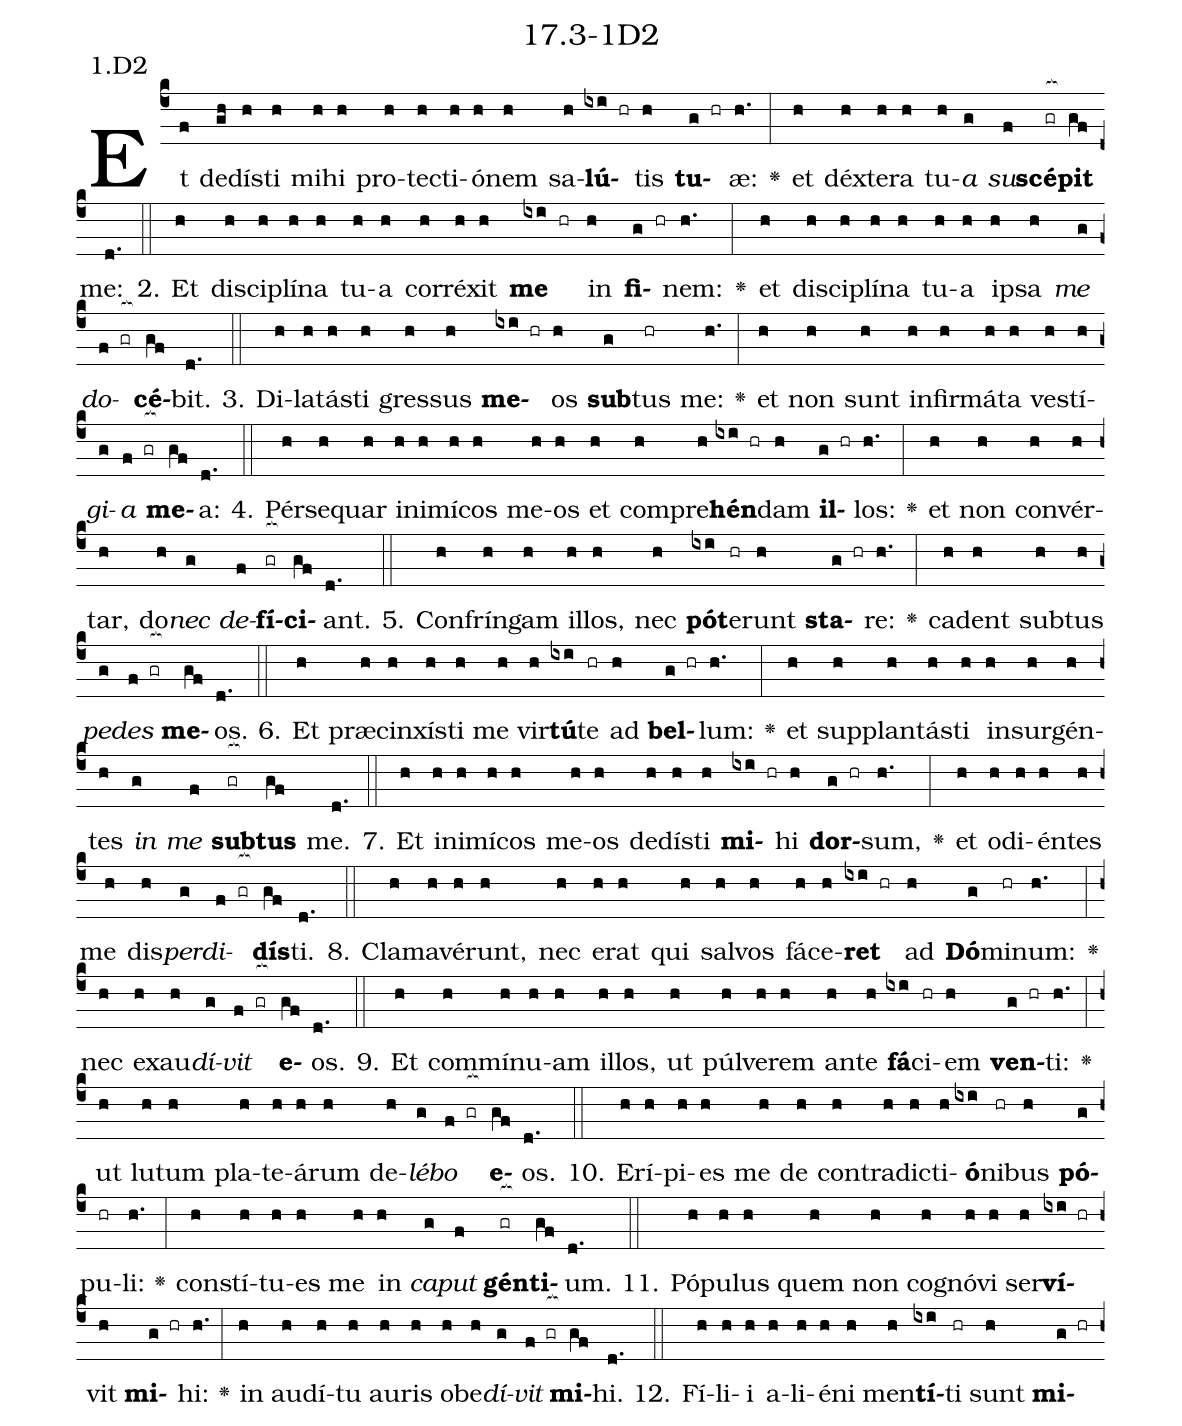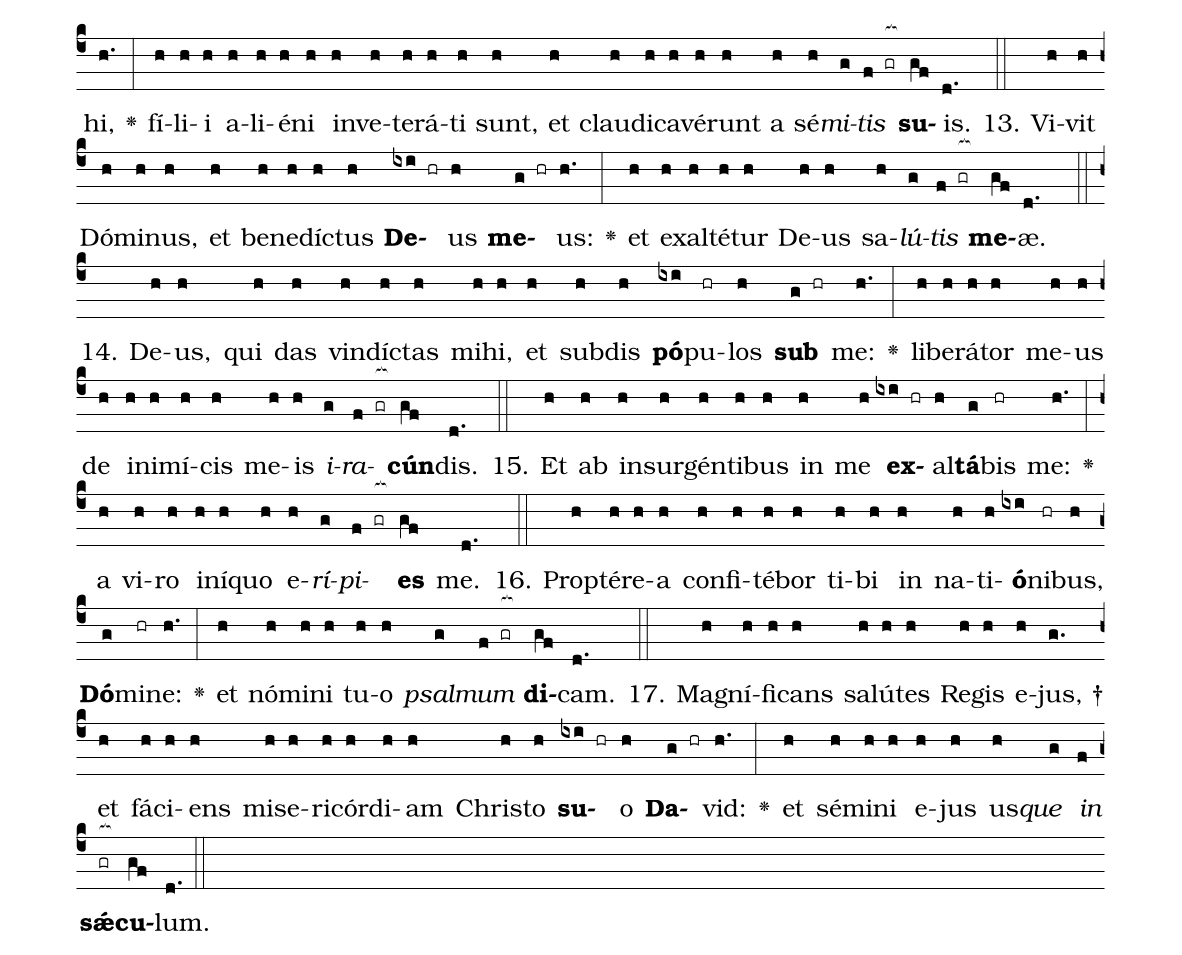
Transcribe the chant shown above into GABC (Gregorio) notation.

name: 17.3-1D2;
annotation: 1.D2;
%%
(c4)Et(f) de(gh)dís(h)ti(h) mi(h)hi(h) pro(h)tec(h)ti(h)ó(h)nem(h) sa(h)<b>lú</b>(ixi hr)tis(h) <b>tu</b>(g hr)æ:(h.) <v>\greheightstar</v>(:) et(h) déx(h)te(h)ra(h) tu(h)<i>a</i>(g) <i>su</i>(f)<b>scé</b>(gr[ocb:1{])<b>pit</b>(gf[ocb:0}]) me:(d.) (::)
2. Et(h) di(h)sci(h)plí(h)na(h) tu(h)a(h) cor(h)ré(h)xit(h) <b>me</b>(ixi hr) in(h) <b>fi</b>(g hr)nem:(h.) <v>\greheightstar</v>(:) et(h) di(h)sci(h)plí(h)na(h) tu(h)a(h) ip(h)sa(h) <i>me</i>(g) <i>do</i>(f gr[ocb:1{])<b>cé</b>(gf[ocb:0}])bit.(d.) (::)
3. Di(h)la(h)tás(h)ti(h) gres(h)sus(h) <b>me</b>(ixi hr)os(h) <b>sub</b>(g)tus(hr) me:(h.) <v>\greheightstar</v>(:) et(h) non(h) sunt(h) in(h)fir(h)má(h)ta(h) ves(h)tí(h)<i>gi</i>(g)<i>a</i>(f gr[ocb:1{]) <b>me</b>(gf[ocb:0}])a:(d.) (::)
4. Pér(h)se(h)quar(h) in(h)i(h)mí(h)cos(h) me(h)os(h) et(h) com(h)pre(h)<b>hén</b>(ixi hr)dam(h) <b>il</b>(g hr)los:(h.) <v>\greheightstar</v>(:) et(h) non(h) con(h)vér(h)tar,(h) do(h)<i>nec</i>(g) <i>de</i>(f)<b>fí</b>(gr[ocb:1{])<b>ci</b>(gf[ocb:0}])ant.(d.) (::)
5. Con(h)frín(h)gam(h) il(h)los,(h) nec(h) <b>pót</b>(ixi)e(hr)runt(h) <b>sta</b>(g hr)re:(h.) <v>\greheightstar</v>(:) ca(h)dent(h) sub(h)tus(h) <i>pe</i>(g)<i>des</i>(f gr[ocb:1{]) <b>me</b>(gf[ocb:0}])os.(d.) (::)
6. Et(h) præ(h)cin(h)xís(h)ti(h) me(h) vir(h)<b>tú</b>(ixi)te(hr) ad(h) <b>bel</b>(g hr)lum:(h.) <v>\greheightstar</v>(:) et(h) sup(h)plan(h)tás(h)ti(h) in(h)sur(h)gén(h)tes(h) <i>in</i>(g) <i>me</i>(f) <b>sub</b>(gr[ocb:1{])<b>tus</b>(gf[ocb:0}]) me.(d.) (::)
7. Et(h) in(h)i(h)mí(h)cos(h) me(h)os(h) de(h)dís(h)ti(h) <b>mi</b>(ixi hr)hi(h) <b>dor</b>(g hr)sum,(h.) <v>\greheightstar</v>(:) et(h) o(h)di(h)én(h)tes(h) me(h) dis(h)<i>per</i>(g)<i>di</i>(f gr[ocb:1{])<b>dís</b>(gf[ocb:0}])ti.(d.) (::)
8. Cla(h)ma(h)vé(h)runt,(h) nec(h) e(h)rat(h) qui(h) sal(h)vos(h) fá(h)ce(h)<b>ret</b>(ixi hr) ad(h) <b>Dó</b>(g)mi(hr)num:(h.) <v>\greheightstar</v>(:) nec(h) ex(h)au(h)<i>dí</i>(g)<i>vit</i>(f gr[ocb:1{]) <b>e</b>(gf[ocb:0}])os.(d.) (::)
9. Et(h) com(h)mí(h)nu(h)am(h) il(h)los,(h) ut(h) púl(h)ve(h)rem(h) an(h)te(h) <b>fá</b>(ixi)ci(hr)em(h) <b>ven</b>(g hr)ti:(h.) <v>\greheightstar</v>(:) ut(h) lu(h)tum(h) pla(h)te(h)á(h)rum(h) de(h)<i>lé</i>(g)<i>bo</i>(f gr[ocb:1{]) <b>e</b>(gf[ocb:0}])os.(d.) (::)
10. E(h)rí(h)pi(h)es(h) me(h) de(h) con(h)tra(h)dic(h)ti(h)<b>ó</b>(ixi)ni(hr)bus(h) <b>pó</b>(g)pu(hr)li:(h.) <v>\greheightstar</v>(:) con(h)stí(h)tu(h)es(h) me(h) in(h) <i>ca</i>(g)<i>put</i>(f) <b>gén</b>(gr[ocb:1{])<b>ti</b>(gf[ocb:0}])um.(d.) (::)
11. Pó(h)pu(h)lus(h) quem(h) non(h) co(h)gnó(h)vi(h) ser(h)<b>ví</b>(ixi hr)vit(h) <b>mi</b>(g hr)hi:(h.) <v>\greheightstar</v>(:) in(h) au(h)dí(h)tu(h) au(h)ris(h) ob(h)e(h)<i>dí</i>(g)<i>vit</i>(f gr[ocb:1{]) <b>mi</b>(gf[ocb:0}])hi.(d.) (::)
12. Fí(h)li(h)i(h) a(h)li(h)é(h)ni(h) men(h)<b>tí</b>(ixi)ti(hr) sunt(h) <b>mi</b>(g hr)hi,(h.) <v>\greheightstar</v>(:) fí(h)li(h)i(h) a(h)li(h)é(h)ni(h) in(h)ve(h)te(h)rá(h)ti(h) sunt,(h) et(h) clau(h)di(h)ca(h)vé(h)runt(h) a(h) sé(h)<i>mi</i>(g)<i>tis</i>(f gr[ocb:1{]) <b>su</b>(gf[ocb:0}])is.(d.) (::)
13. Vi(h)vit(h) Dó(h)mi(h)nus,(h) et(h) be(h)ne(h)díc(h)tus(h) <b>De</b>(ixi hr)us(h) <b>me</b>(g hr)us:(h.) <v>\greheightstar</v>(:) et(h) ex(h)al(h)té(h)tur(h) De(h)us(h) sa(h)<i>lú</i>(g)<i>tis</i>(f gr[ocb:1{]) <b>me</b>(gf[ocb:0}])æ.(d.) (::)
14. De(h)us,(h) qui(h) das(h) vin(h)díc(h)tas(h) mi(h)hi,(h) et(h) sub(h)dis(h) <b>pó</b>(ixi)pu(hr)los(h) <b>sub</b>(g hr) me:(h.) <v>\greheightstar</v>(:) li(h)be(h)rá(h)tor(h) me(h)us(h) de(h) in(h)i(h)mí(h)cis(h) me(h)is(h) <i>i</i>(g)<i>ra</i>(f gr[ocb:1{])<b>cún</b>(gf[ocb:0}])dis.(d.) (::)
15. Et(h) ab(h) in(h)sur(h)gén(h)ti(h)bus(h) in(h) me(h) <b>ex</b>(ixi hr)al(h)<b>tá</b>(g)bis(hr) me:(h.) <v>\greheightstar</v>(:) a(h) vi(h)ro(h) in(h)í(h)quo(h) e(h)<i>rí</i>(g)<i>pi</i>(f gr[ocb:1{])<b>es</b>(gf[ocb:0}]) me.(d.) (::)
16. Prop(h)tér(h)e(h)a(h) con(h)fi(h)té(h)bor(h) ti(h)bi(h) in(h) na(h)ti(h)<b>ó</b>(ixi)ni(hr)bus,(h) <b>Dó</b>(g)mi(hr)ne:(h.) <v>\greheightstar</v>(:) et(h) nó(h)mi(h)ni(h) tu(h)o(h) <i>psal</i>(g)<i>mum</i>(f gr[ocb:1{]) <b>di</b>(gf[ocb:0}])cam.(d.) (::)
17. Ma(h)gní(h)fi(h)cans(h) sa(h)lú(h)tes(h) Re(h)gis(h) e(h)jus, †(g.) et(h) fá(h)ci(h)ens(h) mi(h)se(h)ri(h)cór(h)di(h)am(h) Chris(h)to(h) <b>su</b>(ixi hr)o(h) <b>Da</b>(g hr)vid:(h.) <v>\greheightstar</v>(:) et(h) sé(h)mi(h)ni(h) e(h)jus(h) us(h)<i>que</i>(g) <i>in</i>(f) <b>sǽ</b>(gr[ocb:1{])<b>cu</b>(gf[ocb:0}])lum.(d.) (::)
